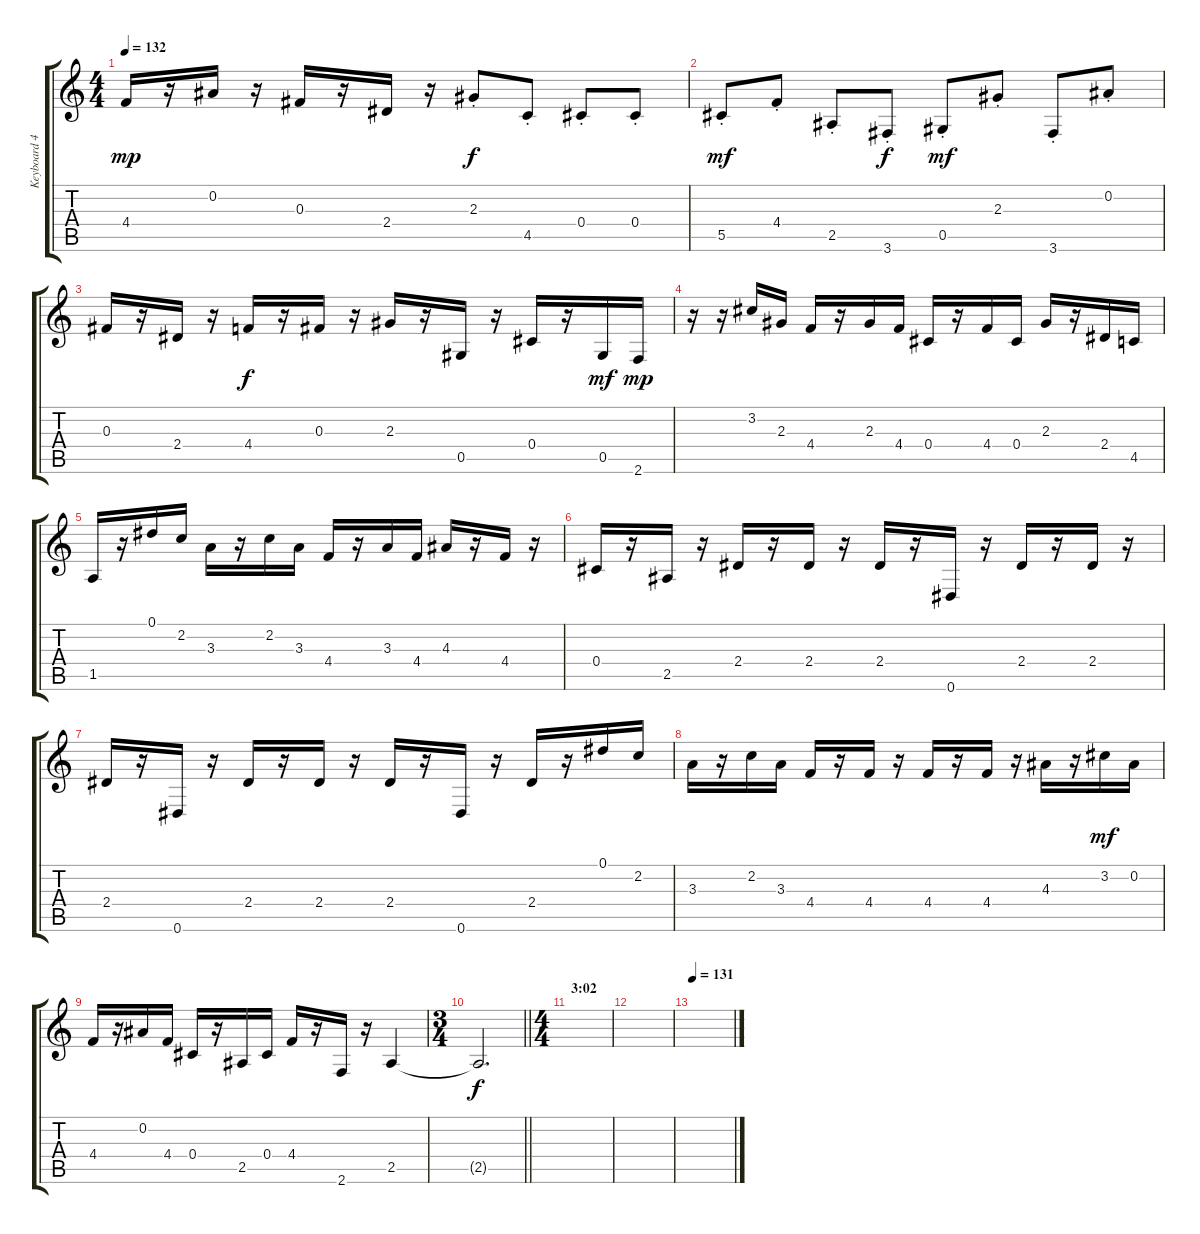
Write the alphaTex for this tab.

\track ("Keyboard 4" "Keyboard 4") {instrument contrabass}
\staff {score tabs}
\tuning (Eb4 Bb3 Gb3 Db3 Ab2 Eb2) {hide}
\ts (4 4)
\tempo 132
\clef g2
\ks c
4.4.16{dy mp} r.16 0.2.16 r.16 0.3.16 r.16 2.4.16 r.16 2.3{st}.8{dy f} 4.5{st}.8 0.4{st}.8 0.4{st}.8 |
5.5{st}.8{dy mf} 4.4{st}.8 2.5{st}.8 3.6{st}.8{dy f} 0.5{st}.8{dy mf} 2.3{st}.8 3.6{st}.8 0.2{st}.8 |
0.3.16 r.16 2.4.16 r.16 4.4.16{dy f} r.16 0.3.16 r.16 2.3.16 r.16 0.5.16 r.16 0.4.16 r.16 0.5.16{dy mf} 2.6.16{dy mp} |
r.16 r.16 3.2.16 2.3.16 4.4.16 r.16 2.3.16 4.4.16 0.4.16 r.16 4.4.16 0.4.16 2.3.16 r.16 2.4.16 4.5.16 |
1.5.16 r.16 0.1.16 2.2.16 3.3.16 r.16 2.2.16 3.3.16 4.4.16 r.16 3.3.16 4.4.16 4.3.16 r.16 4.4.16 r.16 |
0.4.16 r.16 2.5.16 r.16 2.4.16 r.16 2.4.16 r.16 2.4.16 r.16 0.6.16 r.16 2.4.16 r.16 2.4.16 r.16 |
2.4.16 r.16 0.6.16 r.16 2.4.16 r.16 2.4.16 r.16 2.4.16 r.16 0.6.16 r.16 2.4.16 r.16 0.1.16 2.2.16 |
3.3.16 r.16 2.2.16 3.3.16 4.4.16 r.16 4.4.16 r.16 4.4.16 r.16 4.4.16 r.16 4.3.16 r.16 3.2.16{dy mf} 0.2.16 |
4.4.16 r.16 0.2.16 4.4.16 0.4.16 r.16 2.5.16 0.4.16 4.4.16 r.16 2.6.16 r.16 2.5.4 |
\ts (3 4)
\barLineRight lightlight
2.5{t}.2{d dy f} |
\ts (4 4)
\section ("" "3:02")
|
|
\tempo 131
